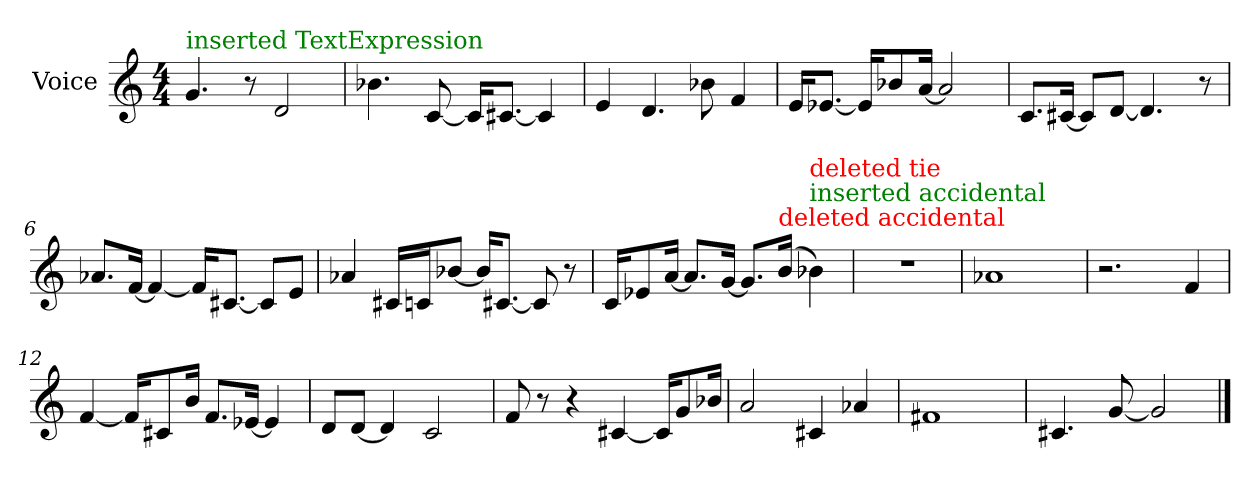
**kern
*part1
*staff1
*I"Voice
*I'Voice
*clefG2
*M4/4
=1
!LO:TX:color=#008000:t=inserted TextExpression
4.g/
8r
2d/
=2
4.b-X\
[<8c/
16c/KL]
[<8.c#X/J
4c#/]
=3
4e/
4.d/
8b-X\
4f/
=4
16e/KL
[<8.e-X/J
16e-/KL]
8b-X/
[<16a/Jk
2a/]
=5
8.c/L
[<16c#X/Jk
8c#/L]
[<8d/J
4.d/]
8r
=6
8.a-X/L
[<16f/Jk
4f/_
16f/KL]
[<8.c#X/J
8c#/L]
8e/J
!!LO:LB:g=z
=7
4a-X/
16c#X/LL
16cn/J
[<8b-X/J
16b-/KL]
[<8.c#X/J
8c#/]
8r
=8
16c/KL
8e-X/
[<16a/Jk
8.a/L]
[<16g/Jk
8.g/L]
!LO:TX:color=#FF0000:t=deleted accidental
(>16bi/Jk
!LO:TX:color=#008000:t=inserted accidental
!LO:TX:color=#FF0000:t=deleted tie
4b-Xi\)
=9
1rdd
=10
1a-X
=11
2.rcc
4f/
=12
[<4f/
16f/KL]
8c#X/
16b/Jk
8.f/L
[<16e-X/Jk
4e-/]
=13
8d/L
[<8d/J
4d/]
2c/
!!LO:LB:g=z
=14
8f/
8r
4r
[<4c#X/
16c#/KL]
8g/
16b-X/Jk
=15
2a/
4c#X/
4a-X/
=16
1f#X
=17
4.c#X/
[<8g/
2g/]
==
*-
